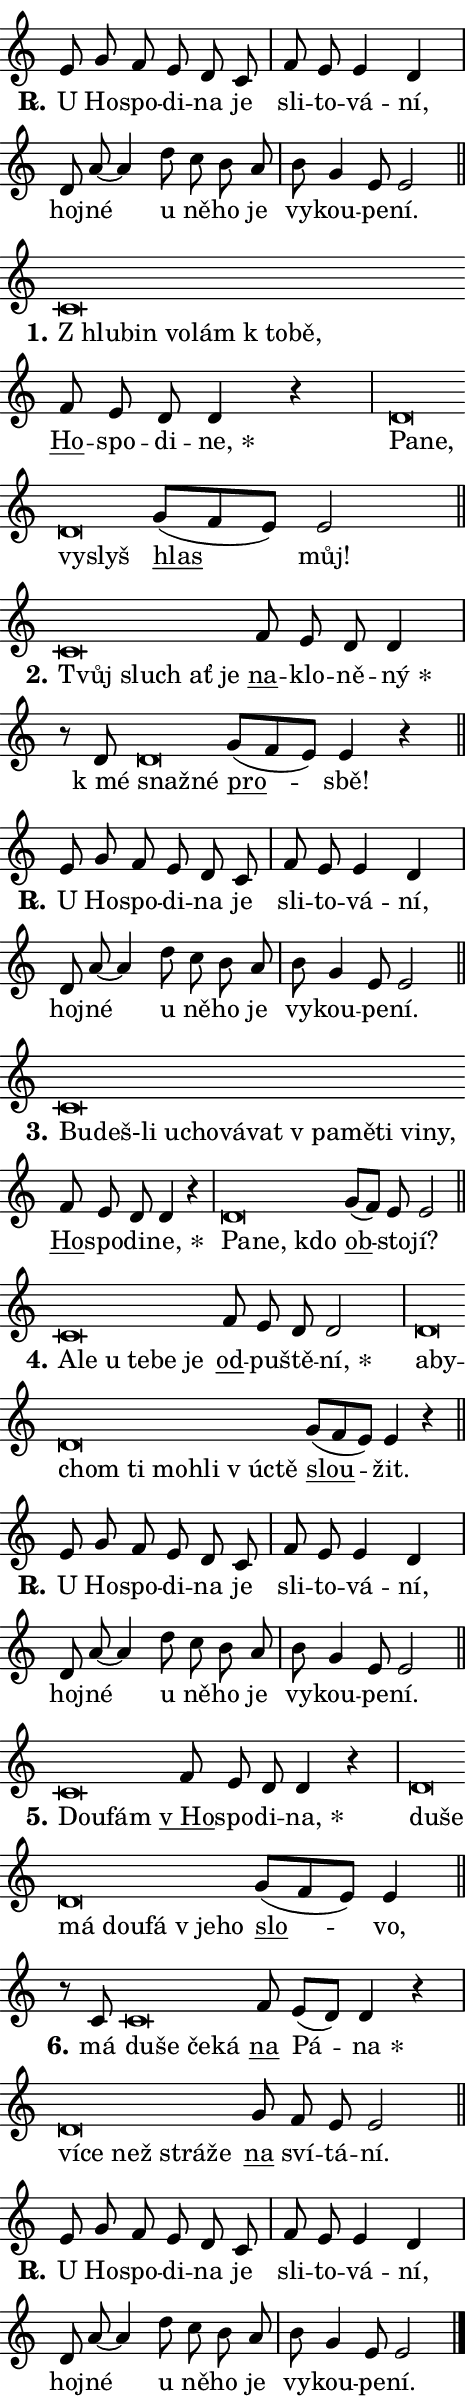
\version "2.24.0"
\header { tagline = "" }
\paper {
  indent = 0\cm
  top-margin = 0\cm
  right-margin = 0.13\cm % to fit lyric hyphens
  bottom-margin = 0\cm
  left-margin = 0\cm
  paper-width = 8\cm
  page-breaking = #ly:one-page-breaking
  system-system-spacing.basic-distance = #11
  score-system-spacing.basic-distance = #11
  ragged-last = ##f
}


%% Author: Thomas Morley
%% https://lists.gnu.org/archive/html/lilypond-user/2020-05/msg00002.html
#(define (line-position grob)
"Returns position of @var[grob} in current system:
   @code{'start}, if at first time-step
   @code{'end}, if at last time-step
   @code{'middle} otherwise
"
  (let* ((col (ly:item-get-column grob))
         (ln (ly:grob-object col 'left-neighbor))
         (rn (ly:grob-object col 'right-neighbor))
         (col-to-check-left (if (ly:grob? ln) ln col))
         (col-to-check-right (if (ly:grob? rn) rn col))
         (break-dir-left
           (and
             (ly:grob-property col-to-check-left 'non-musical #f)
             (ly:item-break-dir col-to-check-left)))
         (break-dir-right
           (and
             (ly:grob-property col-to-check-right 'non-musical #f)
             (ly:item-break-dir col-to-check-right))))
        (cond ((eqv? 1 break-dir-left) 'start)
              ((eqv? -1 break-dir-right) 'end)
              (else 'middle))))

#(define (tranparent-at-line-position vctor)
  (lambda (grob)
  "Relying on @code{line-position} select the relevant enry from @var{vctor}.
Used to determine transparency,"
    (case (line-position grob)
      ((end) (not (vector-ref vctor 0)))
      ((middle) (not (vector-ref vctor 1)))
      ((start) (not (vector-ref vctor 2))))))

noteHeadBreakVisibility =
#(define-music-function (break-visibility)(vector?)
"Makes @code{NoteHead}s transparent relying on @var{break-visibility}"
#{
  \override NoteHead.transparent =
    #(tranparent-at-line-position break-visibility)
#})

#(define delete-ledgers-for-transparent-note-heads
  (lambda (grob)
    "Reads whether a @code{NoteHead} is transparent.
If so this @code{NoteHead} is removed from @code{'note-heads} from
@var{grob}, which is supposed to be @code{LedgerLineSpanner}.
As a result ledgers are not printed for this @code{NoteHead}"
    (let* ((nhds-array (ly:grob-object grob 'note-heads))
           (nhds-list
             (if (ly:grob-array? nhds-array)
                 (ly:grob-array->list nhds-array)
                 '()))
           ;; Relies on the transparent-property being done before
           ;; Staff.LedgerLineSpanner.after-line-breaking is executed.
           ;; This is fragile ...
           (to-keep
             (remove
               (lambda (nhd)
                 (ly:grob-property nhd 'transparent #f))
               nhds-list)))
      ;; TODO find a better method to iterate over grob-arrays, similiar
      ;; to filter/remove etc for lists
      ;; For now rebuilt from scratch
      (set! (ly:grob-object grob 'note-heads)  '())
      (for-each
        (lambda (nhd)
          (ly:pointer-group-interface::add-grob grob 'note-heads nhd))
        to-keep))))

squashNotes = {
  \override NoteHead.X-extent = #'(-0.2 . 0.2)
  \override NoteHead.Y-extent = #'(-0.75 . 0)
  \override NoteHead.stencil =
    #(lambda (grob)
       (let ((pos (ly:grob-property grob 'staff-position)))
         (begin
           (if (< pos -7) (display "ERROR: Lower brevis then expected\n") (display ""))
           (if (<= pos -6) ly:text-interface::print ly:note-head::print))))
}
unSquashNotes = {
  \revert NoteHead.X-extent
  \revert NoteHead.Y-extent
  \revert NoteHead.stencil
}

hideNotes = \noteHeadBreakVisibility #begin-of-line-visible
unHideNotes = \noteHeadBreakVisibility #all-visible

% work-around for resetting accidentals
% https://lilypond.org/doc/v2.23/Documentation/notation/displaying-rhythms#unmetered-music
cadenzaMeasure = {
  \cadenzaOff
  \partial 1024 s1024
  \cadenzaOn
}

#(define-markup-command (accent layout props text) (markup?)
  "Underline accented syllable"
  (interpret-markup layout props
    #{\markup \override #'(offset . 4.3) \underline { #text }#}))

responsum = \markup \concat {
  "R" \hspace #-1.05 \path #0.1 #'((moveto 0 0.07) (lineto 0.9 0.8)) \hspace #0.05 "."
}

spaceSize = #0.6828661417322834 % exact space size for TeX Gyre Schola

\layout {
  \context {
    \Staff
    \remove "Time_signature_engraver"
    \override LedgerLineSpanner.after-line-breaking = #delete-ledgers-for-transparent-note-heads
  }
  \context {
    \Lyrics {
      \override LyricSpace.minimum-distance = \spaceSize
      \override LyricText.font-name = #"TeX Gyre Schola"
      \override LyricText.font-size = 1
      \override StanzaNumber.font-name = #"TeX Gyre Schola Bold"
      \override StanzaNumber.font-size = 1
    }
  }
  \context {
    \Score 
    \override NoteHead.text =
      #(lambda (grob) 
        (let ((pos (ly:grob-property grob 'staff-position)))
          #{\markup {
            \combine
              \halign #-0.55 \raise #(if (= pos -6) 0 0.5) \override #'(thickness . 2) \draw-line #'(3.2 . 0)
              \musicglyph "noteheads.sM1"
          }#}))
  }
}

% magnetic-lyrics.ily
%
%   written by
%     Jean Abou Samra <jean@abou-samra.fr>
%     Werner Lemberg <wl@gnu.org>
%
%   adapted by
%     Jiri Hon <jiri.hon@gmail.com>
%
% Version 2022-Apr-15

% https://www.mail-archive.com/lilypond-user@gnu.org/msg149350.html

#(define (Left_hyphen_pointer_engraver context)
   "Collect syllable-hyphen-syllable occurrences in lyrics and store
them in properties.  This engraver only looks to the left.  For
example, if the lyrics input is @code{foo -- bar}, it does the
following.

@itemize @bullet
@item
Set the @code{text} property of the @code{LyricHyphen} grob between
@q{foo} and @q{bar} to @code{foo}.

@item
Set the @code{left-hyphen} property of the @code{LyricText} grob with
text @q{foo} to the @code{LyricHyphen} grob between @q{foo} and
@q{bar}.
@end itemize

Use this auxiliary engraver in combination with the
@code{lyric-@/text::@/apply-@/magnetic-@/offset!} hook."
   (let ((hyphen #f)
         (text #f))
     (make-engraver
      (acknowledgers
       ((lyric-syllable-interface engraver grob source-engraver)
        (set! text grob)))
      (end-acknowledgers
       ((lyric-hyphen-interface engraver grob source-engraver)
        ;(when (not (grob::has-interface grob 'lyric-space-interface))
          (set! hyphen grob)));)
      ((stop-translation-timestep engraver)
       (when (and text hyphen)
         (ly:grob-set-object! text 'left-hyphen hyphen))
       (set! text #f)
       (set! hyphen #f)))))

#(define (lyric-text::apply-magnetic-offset! grob)
   "If the space between two syllables is less than the value in
property @code{LyricText@/.details@/.squash-threshold}, move the right
syllable to the left so that it gets concatenated with the left
syllable.

Use this function as a hook for
@code{LyricText@/.after-@/line-@/breaking} if the
@code{Left_@/hyphen_@/pointer_@/engraver} is active."
   (let ((hyphen (ly:grob-object grob 'left-hyphen #f)))
     (when hyphen
       (let ((left-text (ly:spanner-bound hyphen LEFT)))
         (when (grob::has-interface left-text 'lyric-syllable-interface)
           (let* ((common (ly:grob-common-refpoint grob left-text X))
                  (this-x-ext (ly:grob-extent grob common X))
                  (left-x-ext
                   (begin
                     ;; Trigger magnetism for left-text.
                     (ly:grob-property left-text 'after-line-breaking)
                     (ly:grob-extent left-text common X)))
                  ;; `delta` is the gap width between two syllables.
                  (delta (- (interval-start this-x-ext)
                            (interval-end left-x-ext)))
                  (details (ly:grob-property grob 'details))
                  (threshold (assoc-get 'squash-threshold details 0.2)))
             (when (< delta threshold)
               (let* (;; We have to manipulate the input text so that
                      ;; ligatures crossing syllable boundaries are not
                      ;; disabled.  For languages based on the Latin
                      ;; script this is essentially a beautification.
                      ;; However, for non-Western scripts it can be a
                      ;; necessity.
                      (lt (ly:grob-property left-text 'text))
                      (rt (ly:grob-property grob 'text))
                      (is-space (grob::has-interface hyphen 'lyric-space-interface))
                      (space (if is-space " " ""))
                      (extra-delta (if is-space spaceSize 0))
                      ;; Append new syllable.
                      (ltrt-space (if (and (string? lt) (string? rt))
                                (string-append lt space rt)
                                (make-concat-markup (list lt space rt))))
                      ;; Right-align `ltrt` to the right side.
                      (ltrt-space-markup (grob-interpret-markup
                               grob
                               (make-translate-markup
                                (cons (interval-length this-x-ext) 0)
                                (make-right-align-markup ltrt-space)))))
                 (begin
                   ;; Don't print `left-text`.
                   (ly:grob-set-property! left-text 'stencil #f)
                   ;; Set text and stencil (which holds all collected
                   ;; syllables so far) and shift it to the left.
                   (ly:grob-set-property! grob 'text ltrt-space)
                   (ly:grob-set-property! grob 'stencil ltrt-space-markup)
                   (ly:grob-translate-axis! grob (- (- delta extra-delta)) X))))))))))


#(define (lyric-hyphen::displace-bounds-first grob)
   ;; Make very sure this callback isn't triggered too early.
   (let ((left (ly:spanner-bound grob LEFT))
         (right (ly:spanner-bound grob RIGHT)))
     (ly:grob-property left 'after-line-breaking)
     (ly:grob-property right 'after-line-breaking)
     (ly:lyric-hyphen::print grob)))

squashThreshold = #0.4

\layout {
  \context {
    \Lyrics
    \consists #Left_hyphen_pointer_engraver
    \override LyricText.after-line-breaking =
      #lyric-text::apply-magnetic-offset!
    \override LyricHyphen.stencil = #lyric-hyphen::displace-bounds-first
    \override LyricText.details.squash-threshold = \squashThreshold
    \override LyricHyphen.minimum-distance = 0
    \override LyricHyphen.minimum-length = \squashThreshold
  }
}

squashText = \override LyricText.details.squash-threshold = 9999
unSquashText = \override LyricText.details.squash-threshold = \squashThreshold

leftText = \override LyricText.self-alignment-X = #LEFT
unLeftText = \revert LyricText.self-alignment-X

starOffset = #(lambda (grob) 
                (let ((x_offset (ly:self-alignment-interface::aligned-on-x-parent grob)))
                  (if (= x_offset 0) 0 (+ x_offset 1.2))))

star = #(define-music-function (syllable)(string?)
"Append star separator at the end of a syllable"
#{
  \once \override LyricText.X-offset = #starOffset
  \lyricmode { \markup {
    #syllable
    \override #'((font-name . "TeX Gyre Schola Bold")) \hspace #0.2 \lower #0.65 \larger "*"
  } }
#})

starAccent = #(define-music-function (syllable)(string?)
"Append star separator at the end of a syllable and make accent"
#{
  \once \override LyricText.X-offset = #starOffset
  \lyricmode { \markup {
    \accent #syllable
    \override #'((font-name . "TeX Gyre Schola Bold")) \hspace #0.2 \lower #0.65 \larger "*"
  } }
#})

breath = #(define-music-function (syllable)(string?)
"Append breathing indicator at the end of a syllable"
#{
  \lyricmode { \markup { #syllable "+" } }
#})

optionalBreath = #(define-music-function (syllable)(string?)
"Append optional breathing indicator at the end of a syllable"
#{
  \lyricmode { \markup { #syllable "(+)" } }
#})


\score {
    <<
        \new Voice = "melody" { \cadenzaOn \key c \major \relative { e'8 g f e d c \cadenzaMeasure \bar "|" f e e4 d \cadenzaMeasure \bar "|" d8 a'8~ a4 \bar "" d8 c b a \cadenzaMeasure \bar "|" b g4 e8 e2 \cadenzaMeasure \bar "||" \break } }
        \new Lyrics \lyricsto "melody" { \lyricmode { \set stanza = \responsum
U Ho -- spo -- di -- na je sli -- to -- vá -- ní, hoj -- né u ně -- ho je vy -- kou -- pe -- ní. } }
    >>
    \layout {}
}

\score {
    <<
        \new Voice = "melody" { \cadenzaOn \key c \major \relative { \squashNotes c'\breve*1/16 \hideNotes \breve*1/16 \bar "" \breve*1/16 \bar "" \breve*1/16 \bar "" \breve*1/16 \breve*1/16 \bar "" \unHideNotes \unSquashNotes \bar "" f8 e d d4 r \cadenzaMeasure \bar "|" \squashNotes d\breve*1/16 \hideNotes \breve*1/16 \bar "" \breve*1/16 \breve*1/16 \bar "" \unHideNotes \unSquashNotes \bar "" g8[( f e)] e2 \cadenzaMeasure \bar "||" \break } }
        \new Lyrics \lyricsto "melody" { \lyricmode { \set stanza = "1."
\leftText "Z hlu" -- \squashText bin vo -- lám "k to" -- bě, \unLeftText \unSquashText \markup \accent Ho -- spo -- di -- \star ne, \leftText Pa -- \squashText ne, vy -- slyš \unLeftText \unSquashText \markup \accent hlas můj! } }
    >>
    \layout {}
}

\score {
    <<
        \new Voice = "melody" { \cadenzaOn \key c \major \relative { \squashNotes c'\breve*1/16 \hideNotes \breve*1/16 \bar "" \breve*1/16 \breve*1/16 \bar "" \unHideNotes \unSquashNotes \bar "" f8 e d d4 \cadenzaMeasure \bar "|" r8 d8 \squashNotes d\breve*1/16 \hideNotes \breve*1/16 \bar "" \unHideNotes \unSquashNotes \bar "" g8[( f e)] e4 r \cadenzaMeasure \bar "||" \break } }
        \new Lyrics \lyricsto "melody" { \lyricmode { \set stanza = "2."
\leftText Tvůj \squashText sluch ať je \unLeftText \unSquashText \markup \accent na -- klo -- ně -- \star ný "k mé" \leftText snaž -- \squashText né \unLeftText \unSquashText \markup \accent pro -- sbě! } }
    >>
    \layout {}
}

\score {
    <<
        \new Voice = "melody" { \cadenzaOn \key c \major \relative { e'8 g f e d c \cadenzaMeasure \bar "|" f e e4 d \cadenzaMeasure \bar "|" d8 a'8~ a4 \bar "" d8 c b a \cadenzaMeasure \bar "|" b g4 e8 e2 \cadenzaMeasure \bar "||" \break } }
        \new Lyrics \lyricsto "melody" { \lyricmode { \set stanza = \responsum
U Ho -- spo -- di -- na je sli -- to -- vá -- ní, hoj -- né u ně -- ho je vy -- kou -- pe -- ní. } }
    >>
    \layout {}
}

\score {
    <<
        \new Voice = "melody" { \cadenzaOn \key c \major \relative { \squashNotes c'\breve*1/16 \hideNotes \breve*1/16 \bar "" \breve*1/16 \bar "" \breve*1/16 \bar "" \breve*1/16 \bar "" \breve*1/16 \bar "" \breve*1/16 \bar "" \breve*1/16 \bar "" \breve*1/16 \bar "" \breve*1/16 \breve*1/16 \bar "" \unHideNotes \unSquashNotes \bar "" f8 e d d4 r \cadenzaMeasure \bar "|" \squashNotes d\breve*1/16 \hideNotes \breve*1/16 \breve*1/16 \bar "" \unHideNotes \unSquashNotes \bar "" g8[( f)] e e2 \cadenzaMeasure \bar "||" \break } }
        \new Lyrics \lyricsto "melody" { \lyricmode { \set stanza = "3."
\leftText Bu -- \squashText deš-li u -- cho -- vá -- vat "v pa" -- mě -- ti vi -- ny, \unLeftText \unSquashText \markup \accent Ho -- spo -- di -- \star ne, \leftText Pa -- \squashText ne, kdo \unLeftText \unSquashText \markup \accent ob -- sto -- jí? } }
    >>
    \layout {}
}

\score {
    <<
        \new Voice = "melody" { \cadenzaOn \key c \major \relative { \squashNotes c'\breve*1/16 \hideNotes \breve*1/16 \bar "" \breve*1/16 \bar "" \breve*1/16 \bar "" \breve*1/16 \breve*1/16 \bar "" \unHideNotes \unSquashNotes \bar "" f8 e d d2 \cadenzaMeasure \bar "|" \squashNotes d\breve*1/16 \hideNotes \breve*1/16 \bar "" \breve*1/16 \bar "" \breve*1/16 \bar "" \breve*1/16 \bar "" \breve*1/16 \bar "" \breve*1/16 \breve*1/16 \bar "" \unHideNotes \unSquashNotes \bar "" g8[( f e)] e4 r \cadenzaMeasure \bar "||" \break } }
        \new Lyrics \lyricsto "melody" { \lyricmode { \set stanza = "4."
\leftText A -- \squashText le u te -- be je \unLeftText \unSquashText \markup \accent od -- pu -- ště -- \star ní, \leftText a -- \squashText by -- chom ti mo -- hli "v ú" -- ctě \unLeftText \unSquashText \markup \accent slou -- žit. } }
    >>
    \layout {}
}

\score {
    <<
        \new Voice = "melody" { \cadenzaOn \key c \major \relative { e'8 g f e d c \cadenzaMeasure \bar "|" f e e4 d \cadenzaMeasure \bar "|" d8 a'8~ a4 \bar "" d8 c b a \cadenzaMeasure \bar "|" b g4 e8 e2 \cadenzaMeasure \bar "||" \break } }
        \new Lyrics \lyricsto "melody" { \lyricmode { \set stanza = \responsum
U Ho -- spo -- di -- na je sli -- to -- vá -- ní, hoj -- né u ně -- ho je vy -- kou -- pe -- ní. } }
    >>
    \layout {}
}

\score {
    <<
        \new Voice = "melody" { \cadenzaOn \key c \major \relative { \squashNotes c'\breve*1/16 \hideNotes \breve*1/16 \bar "" \unHideNotes \unSquashNotes \bar "" f8 e d d4 r \cadenzaMeasure \bar "|" \squashNotes d\breve*1/16 \hideNotes \breve*1/16 \bar "" \breve*1/16 \bar "" \breve*1/16 \bar "" \breve*1/16 \bar "" \breve*1/16 \breve*1/16 \bar "" \unHideNotes \unSquashNotes \bar "" g8[( f e)] e4 \cadenzaMeasure \bar "||" \break } }
        \new Lyrics \lyricsto "melody" { \lyricmode { \set stanza = "5."
\leftText Dou -- \squashText fám \unLeftText \unSquashText \markup \accent "v Ho" -- spo -- di -- \star na, \leftText du -- \squashText še má dou -- fá "v je" -- ho \unLeftText \unSquashText \markup \accent slo -- vo, } }
    >>
    \layout {}
}

\score {
    <<
        \new Voice = "melody" { \cadenzaOn \key c \major \relative { r8 c'8 \squashNotes c\breve*1/16 \hideNotes \breve*1/16 \bar "" \breve*1/16 \breve*1/16 \bar "" \unHideNotes \unSquashNotes \bar "" f8 e[( d)] d4 r \cadenzaMeasure \bar "|" \squashNotes d\breve*1/16 \hideNotes \breve*1/16 \bar "" \breve*1/16 \bar "" \breve*1/16 \breve*1/16 \bar "" \unHideNotes \unSquashNotes \bar "" g8 f e e2 \cadenzaMeasure \bar "||" \break } }
        \new Lyrics \lyricsto "melody" { \lyricmode { \set stanza = "6."
má \leftText du -- \squashText še če -- ká \unLeftText \unSquashText \markup \accent na Pá -- \star na \leftText ví -- \squashText ce než strá -- že \unLeftText \unSquashText \markup \accent na sví -- tá -- ní. } }
    >>
    \layout {}
}

\score {
    <<
        \new Voice = "melody" { \cadenzaOn \key c \major \relative { e'8 g f e d c \cadenzaMeasure \bar "|" f e e4 d \cadenzaMeasure \bar "|" d8 a'8~ a4 \bar "" d8 c b a \cadenzaMeasure \bar "|" b g4 e8 e2 \cadenzaMeasure \bar "||" \break } \bar "|." }
        \new Lyrics \lyricsto "melody" { \lyricmode { \set stanza = \responsum
U Ho -- spo -- di -- na je sli -- to -- vá -- ní, hoj -- né u ně -- ho je vy -- kou -- pe -- ní. } }
    >>
    \layout {}
}
